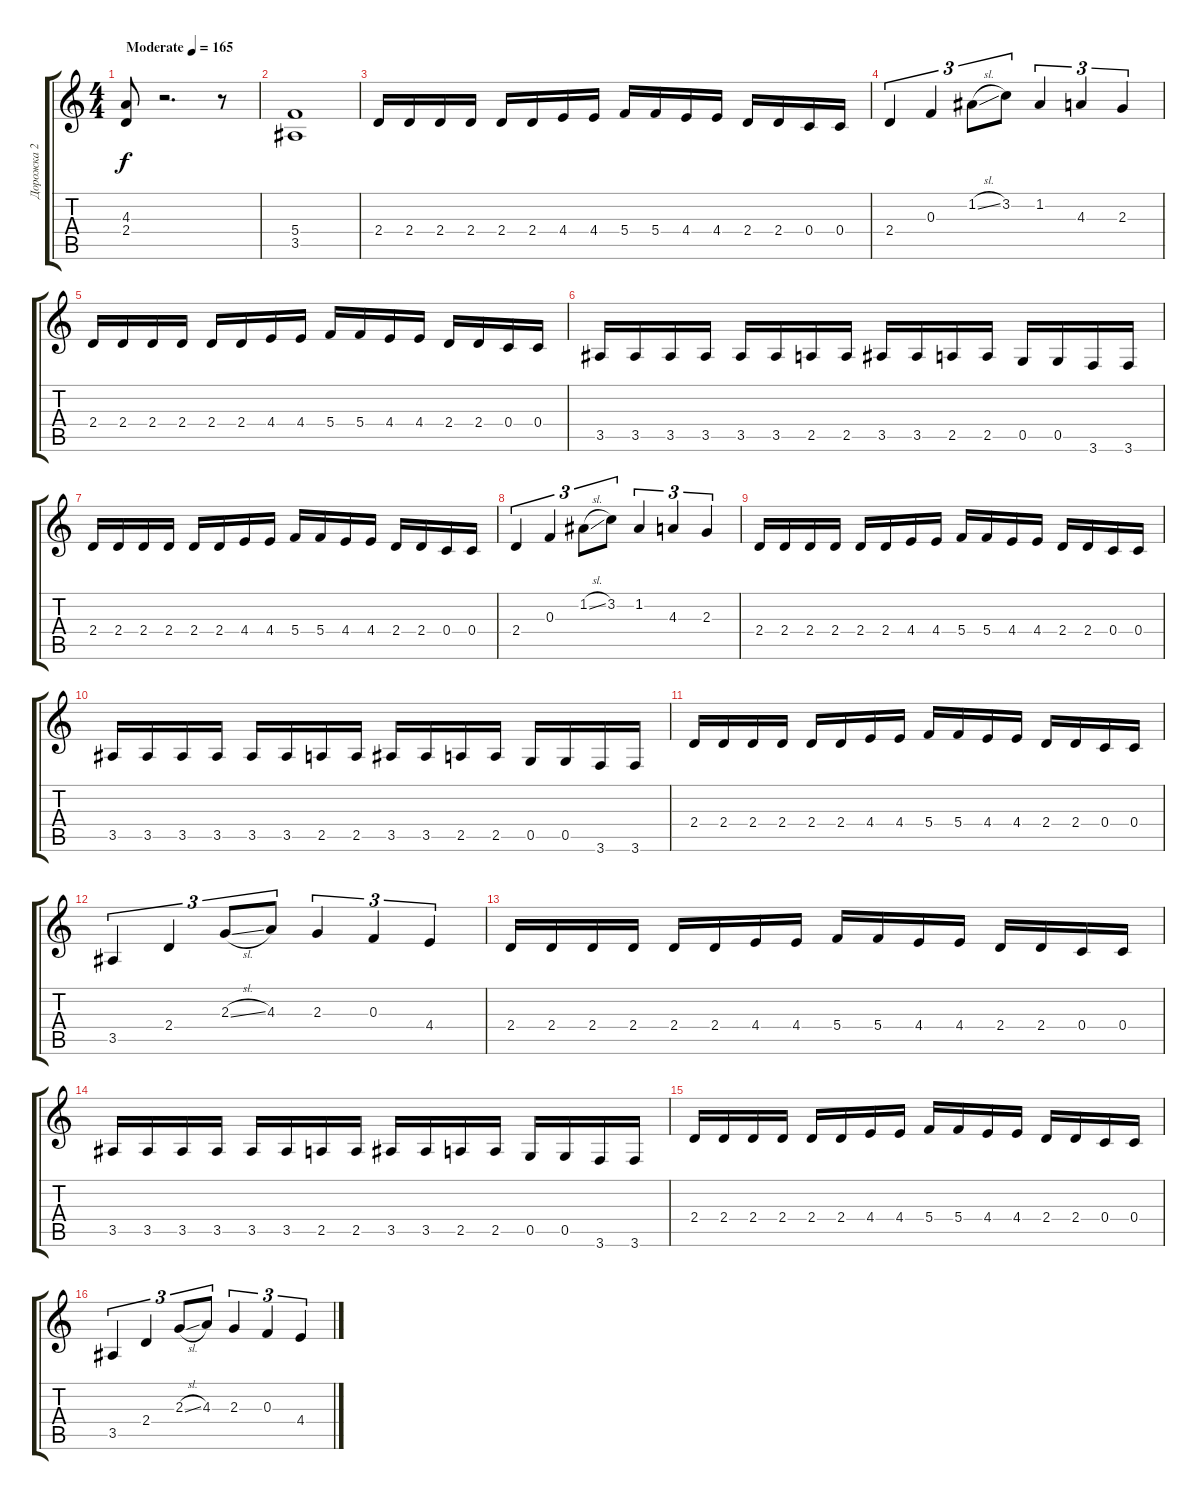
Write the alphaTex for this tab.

\track ("Дорожка 2" "Дорожка 2") {instrument distortionguitar}
\staff {score tabs}
\tuning (D4 A3 F3 C3 G2 D2) {hide}
\ts (4 4)
\tempo (165 "Moderate")
\clef g2
\ks c
(4.3 2.4).8{dy f instrument distortionguitar} r.2{d} r.8 |
(5.4 3.5).1 |
2.4.16 2.4.16 2.4.16 2.4.16 2.4.16 2.4.16 4.4.16 4.4.16 5.4.16 5.4.16 4.4.16 4.4.16 2.4.16 2.4.16 0.4.16 0.4.16 |
2.4.4{tu (3 2)} 0.3.4{tu (3 2)} 1.2{sl}.8{tu (3 2)} 3.2.8{tu (3 2)} 1.2.4{tu (3 2)} 4.3.4{tu (3 2)} 2.3.4{tu (3 2)} |
2.4.16 2.4.16 2.4.16 2.4.16 2.4.16 2.4.16 4.4.16 4.4.16 5.4.16 5.4.16 4.4.16 4.4.16 2.4.16 2.4.16 0.4.16 0.4.16 |
3.5.16 3.5.16 3.5.16 3.5.16 3.5.16 3.5.16 2.5.16 2.5.16 3.5.16 3.5.16 2.5.16 2.5.16 0.5.16 0.5.16 3.6.16 3.6.16 |
2.4.16 2.4.16 2.4.16 2.4.16 2.4.16 2.4.16 4.4.16 4.4.16 5.4.16 5.4.16 4.4.16 4.4.16 2.4.16 2.4.16 0.4.16 0.4.16 |
2.4.4{tu (3 2)} 0.3.4{tu (3 2)} 1.2{sl}.8{tu (3 2)} 3.2.8{tu (3 2)} 1.2.4{tu (3 2)} 4.3.4{tu (3 2)} 2.3.4{tu (3 2)} |
2.4.16 2.4.16 2.4.16 2.4.16 2.4.16 2.4.16 4.4.16 4.4.16 5.4.16 5.4.16 4.4.16 4.4.16 2.4.16 2.4.16 0.4.16 0.4.16 |
3.5.16 3.5.16 3.5.16 3.5.16 3.5.16 3.5.16 2.5.16 2.5.16 3.5.16 3.5.16 2.5.16 2.5.16 0.5.16 0.5.16 3.6.16 3.6.16 |
2.4.16 2.4.16 2.4.16 2.4.16 2.4.16 2.4.16 4.4.16 4.4.16 5.4.16 5.4.16 4.4.16 4.4.16 2.4.16 2.4.16 0.4.16 0.4.16 |
3.5.4{tu (3 2)} 2.4.4{tu (3 2)} 2.3{sl}.8{tu (3 2)} 4.3.8{tu (3 2)} 2.3.4{tu (3 2)} 0.3.4{tu (3 2)} 4.4.4{tu (3 2)} |
2.4.16 2.4.16 2.4.16 2.4.16 2.4.16 2.4.16 4.4.16 4.4.16 5.4.16 5.4.16 4.4.16 4.4.16 2.4.16 2.4.16 0.4.16 0.4.16 |
3.5.16 3.5.16 3.5.16 3.5.16 3.5.16 3.5.16 2.5.16 2.5.16 3.5.16 3.5.16 2.5.16 2.5.16 0.5.16 0.5.16 3.6.16 3.6.16 |
2.4.16 2.4.16 2.4.16 2.4.16 2.4.16 2.4.16 4.4.16 4.4.16 5.4.16 5.4.16 4.4.16 4.4.16 2.4.16 2.4.16 0.4.16 0.4.16 |
3.5.4{tu (3 2)} 2.4.4{tu (3 2)} 2.3{sl}.8{tu (3 2)} 4.3.8{tu (3 2)} 2.3.4{tu (3 2)} 0.3.4{tu (3 2)} 4.4.4{tu (3 2)}
